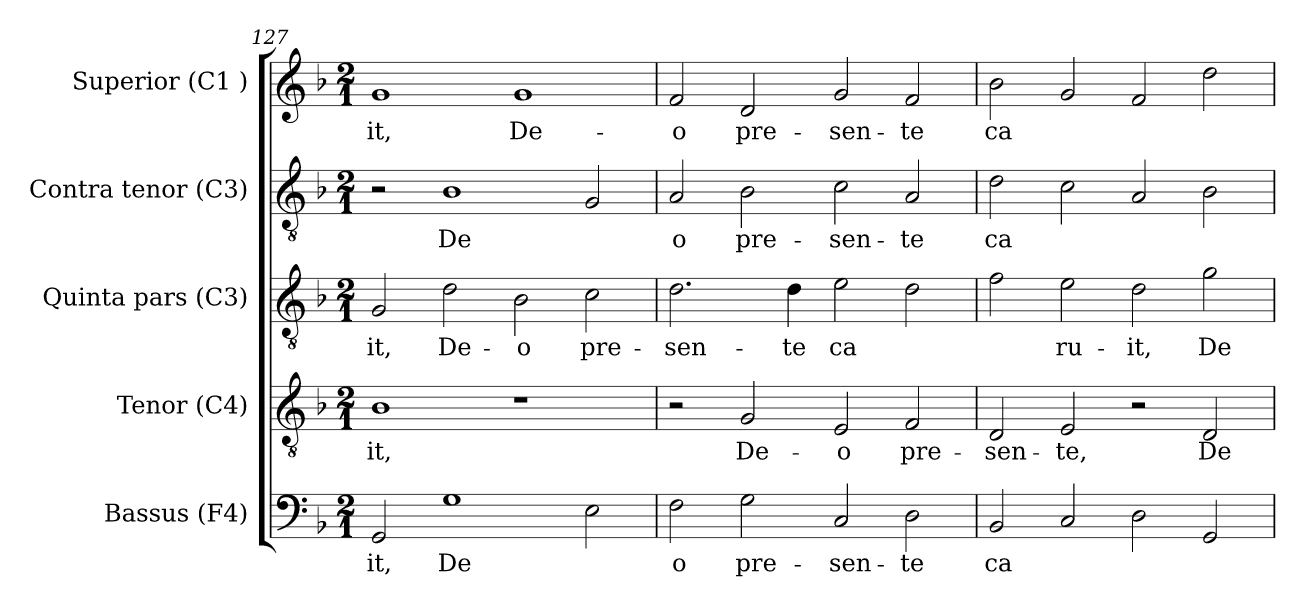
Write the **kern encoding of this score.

**kern	**text	**kern	**text	**kern	**text	**kern	**text	**kern	**text
*part5	*part5	*part4	*part4	*part3	*part3	*part2	*part2	*part1	*part1
*staff5	*staff5	*staff4	*staff4	*staff3	*staff3	*staff2	*staff2	*staff1	*staff1
*I"Bassus (F4)	*	*I"Tenor (C4)	*	*I"Quinta pars (C3)	*	*I"Contra tenor (C3)	*	*I"Superior (C1 )	*
*I'B.	*	*I'T.	*	*I'QP.	*	*I'C.	*	*I'S.	*
*clefF4	*	*clefGv2	*	*clefGv2	*	*clefGv2	*	*clefG2	*
*k[b-]	*	*k[b-]	*	*k[b-]	*	*k[b-]	*	*k[b-]	*
*F:	*	*F:	*	*F:	*	*F:	*	*F:	*
*M2/1	*	*M2/1	*	*M2/1	*	*M2/1	*	*M2/1	*
=127	=127	=127	=127	=127	=127	=127	=127	=127	=127
!	!LO:LY:b:cj	!	!LO:LY:b:rj	!	!LO:LY:b:cj	!	!	!	!LO:LY:b:rj
2GG/	-it,	1B-	-it,	2G/	-it,	2r	.	1g	-it,
!	!LO:LY:b:cj	!	!	!	!LO:LY:b:cj	!	!LO:LY:b:rj	!	!
1G	De-	.	.	2d\	De-	1B-	De-	.	.
!	!	!	!	!	!LO:LY:b:cj	!	!	!	!LO:LY:b:rj
.	.	1r	.	2B-\	-o	.	.	1g	De-
!	!LO:LY:b:cj	!	!	!	!LO:LY:b:cj	!	!LO:LY:b:rj	!	!
2E\	--	.	.	2c\	pre-	2G/	--	.	.
!!LO:LB:g=z
=128	=128	=128	=128	=128	=128	=128	=128	=128	=128
!	!LO:LY:b:cj	!	!	!	!LO:LY:b:cj	!	!LO:LY:b:rj	!	!LO:LY:b:rj
2F\	-o	2r	.	2.d\	-sen-	2A/	-o	2f/	-o
!	!LO:LY:b:cj	!	!LO:LY:b:rj	!	!	!	!LO:LY:b:rj	!	!LO:LY:b:rj
2G\	pre-	2G/	De-	.	.	2B-\	pre-	2d/	pre-
!	!	!	!	!	!LO:LY:b:cj	!	!	!	!
.	.	.	.	4d\	-te	.	.	.	.
!	!LO:LY:b:cj	!	!LO:LY:b:rj	!	!LO:LY:b:cj	!	!LO:LY:b:rj	!	!LO:LY:b:rj
2C/	-sen-	2E/	-o	2e\	ca-	2c\	-sen-	2g/	-sen-
!	!LO:LY:b:cj	!	!LO:LY:b:rj	!	!LO:LY:b:cj	!	!LO:LY:b:rj	!	!LO:LY:b:rj
2D\	-te	2F/	pre-	2d\	--	2A/	-te	2f/	-te
=129	=129	=129	=129	=129	=129	=129	=129	=129	=129
!	!LO:LY:b:cj	!	!LO:LY:b:rj	!	!LO:LY:b:cj	!	!LO:LY:b:rj	!	!LO:LY:b:rj
2BB-/	ca-	2D/	-sen-	2f\	--	2d\	ca-	2b-\	ca-
!	!LO:LY:b:cj	!	!LO:LY:b:rj	!	!LO:LY:b:cj	!	!LO:LY:b:rj	!	!LO:LY:b:rj
2C/	--	2E/	-te,	2e\	-ru-	2c\	--	2g/	--
!	!LO:LY:b:cj	!	!	!	!LO:LY:b:cj	!	!LO:LY:b:rj	!	!LO:LY:b:rj
2D\	--	2r	.	2d\	-it,	2A/	--	2f/	--
!	!LO:LY:b:cj	!	!LO:LY:b:rj	!	!LO:LY:b:cj	!	!LO:LY:b:rj	!	!LO:LY:b:rj
2GG/	--	2D/	De-	2g\	De-	2B-\	--	2dd\	--
=	=	=	=	=	=	=	=	=	=
*-	*-	*-	*-	*-	*-	*-	*-	*-	*-
